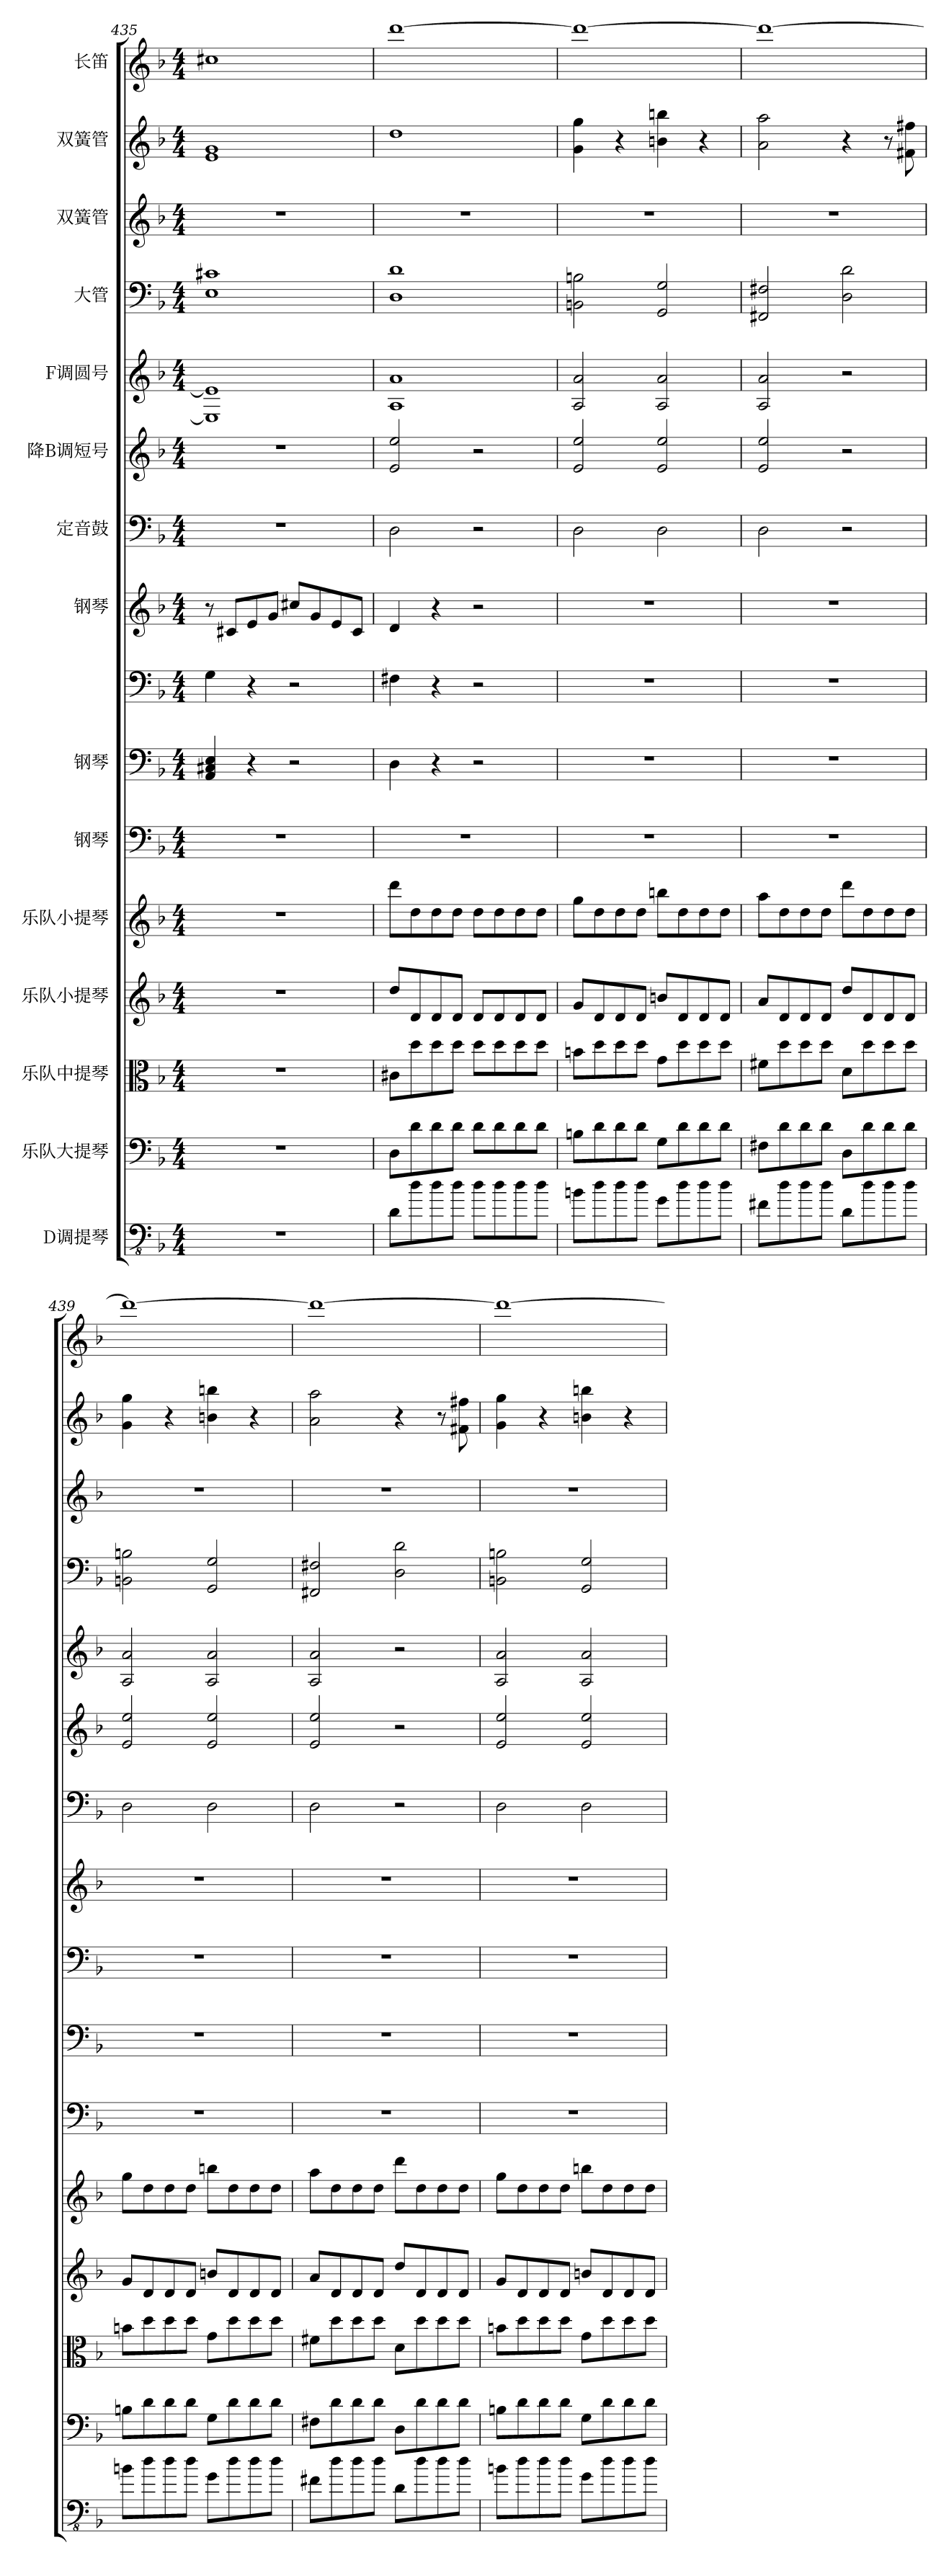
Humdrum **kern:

**kern	**kern	**kern	**kern	**kern	**kern	**kern	**kern	**kern	**kern	**kern	**kern	**kern	**kern	**kern	**kern
*part15	*part14	*part13	*part12	*part11	*part10	*part9	*part9	*part8	*part7	*part6	*part5	*part4	*part3	*part2	*part1
*staff16	*staff15	*staff14	*staff13	*staff12	*staff11	*staff10	*staff9	*staff8	*staff7	*staff6	*staff5	*staff4	*staff3	*staff2	*staff1
*I"D调提琴	*I"乐队大提琴	*I"乐队中提琴	*I"乐队小提琴	*I"乐队小提琴	*I"钢琴	*I"钢琴	*	*I"钢琴	*I"定音鼓	*I"降B调短号	*I"F调圆号	*I"大管	*I"双簧管	*I"双簧管	*I"长笛
!!LO:PB:g=z
*clefFv4	*clefF4	*clefC3	*clefG2	*clefG2	*clefF4	*clefF4	*clefF4	*clefG2	*clefF4	*clefG2	*clefG2	*clefF4	*clefG2	*clefG2	*clefG2
*ITrd7c12	*	*	*	*	*	*	*	*	*	*ITrd1c2	*ITrd4c7	*	*	*	*
*k[b-]	*k[b-]	*k[b-]	*k[b-]	*k[b-]	*k[b-]	*k[b-]	*k[b-]	*k[b-]	*k[b-]	*k[b-e-a-]	*k[b-e-]	*k[b-]	*k[b-]	*k[b-]	*k[b-]
*M4/4	*M4/4	*M4/4	*M4/4	*M4/4	*M4/4	*M4/4	*M4/4	*M4/4	*M4/4	*M4/4	*M4/4	*M4/4	*M4/4	*M4/4	*M4/4
=435	=435	=435	=435	=435	=435	=435	=435	=435	=435	=435	=435	=435	=435	=435	=435
1r	1r	1r	1r	1r	1r	4AA/ 4C#X/ 4E/	4G\	8r	1r	1r	1AA] 1A]	1E 1c#X	1r	1e 1g	1cc#X
.	.	.	.	.	.	.	.	8c#X/L	.	.	.	.	.	.	.
.	.	.	.	.	.	4r	4r	8e/	.	.	.	.	.	.	.
.	.	.	.	.	.	.	.	8g/J	.	.	.	.	.	.	.
.	.	.	.	.	.	2r	2r	8cc#X/L	.	.	.	.	.	.	.
.	.	.	.	.	.	.	.	8g/	.	.	.	.	.	.	.
.	.	.	.	.	.	.	.	8e/	.	.	.	.	.	.	.
.	.	.	.	.	.	.	.	8c#/J	.	.	.	.	.	.	.
=436	=436	=436	=436	=436	=436	=436	=436	=436	=436	=436	=436	=436	=436	=436	=436
8DD\L	8D\L	8c#X\L	8dd/L	8ddd\L	1r	4D\	4F#X\	4d/	2D\	2d/ 2dd/	1D 1d	1D 1d	1r	1dd	[1ddd
8D\	8d\	8dd\	8d/	8dd\	.	.	.	.	.	.	.	.	.	.	.
8D\	8d\	8dd\	8d/	8dd\	.	4r	4r	4r	.	.	.	.	.	.	.
8D\J	8d\J	8dd\J	8d/J	8dd\J	.	.	.	.	.	.	.	.	.	.	.
8D\L	8d\L	8dd\L	8d/L	8dd\L	.	2r	2r	2r	2r	2r	.	.	.	.	.
8D\	8d\	8dd\	8d/	8dd\	.	.	.	.	.	.	.	.	.	.	.
8D\	8d\	8dd\	8d/	8dd\	.	.	.	.	.	.	.	.	.	.	.
8D\J	8d\J	8dd\J	8d/J	8dd\J	.	.	.	.	.	.	.	.	.	.	.
=437	=437	=437	=437	=437	=437	=437	=437	=437	=437	=437	=437	=437	=437	=437	=437
8BBn\L	8Bn\L	8bn\L	8g/L	8gg\L	1r	1r	1r	1r	2D\	2d/ 2dd/	2D/ 2d/	2BBn\ 2Bn\	1r	4g\ 4gg\	1ddd_
8D\	8d\	8dd\	8d/	8dd\	.	.	.	.	.	.	.	.	.	.	.
8D\	8d\	8dd\	8d/	8dd\	.	.	.	.	.	.	.	.	.	4r	.
8D\J	8d\J	8dd\J	8d/J	8dd\J	.	.	.	.	.	.	.	.	.	.	.
8GG\L	8G\L	8g\L	8bn/L	8bbn\L	.	.	.	.	2D\	2d/ 2dd/	2D/ 2d/	2GG/ 2G/	.	4bn\ 4bbn\	.
8D\	8d\	8dd\	8d/	8dd\	.	.	.	.	.	.	.	.	.	.	.
8D\	8d\	8dd\	8d/	8dd\	.	.	.	.	.	.	.	.	.	4r	.
8D\J	8d\J	8dd\J	8d/J	8dd\J	.	.	.	.	.	.	.	.	.	.	.
!!LO:PB:g=z
=438	=438	=438	=438	=438	=438	=438	=438	=438	=438	=438	=438	=438	=438	=438	=438
8FF#X\L	8F#X\L	8f#X\L	8a/L	8aa\L	1r	1r	1r	1r	2D\	2d/ 2dd/	2D/ 2d/	2FF#X/ 2F#X/	1r	2a\ 2aa\	1ddd_
8D\	8d\	8dd\	8d/	8dd\	.	.	.	.	.	.	.	.	.	.	.
8D\	8d\	8dd\	8d/	8dd\	.	.	.	.	.	.	.	.	.	.	.
8D\J	8d\J	8dd\J	8d/J	8dd\J	.	.	.	.	.	.	.	.	.	.	.
8DD\L	8D\L	8d\L	8dd/L	8ddd\L	.	.	.	.	2r	2r	2r	2D\ 2d\	.	4r	.
8D\	8d\	8dd\	8d/	8dd\	.	.	.	.	.	.	.	.	.	.	.
8D\	8d\	8dd\	8d/	8dd\	.	.	.	.	.	.	.	.	.	8r	.
8D\J	8d\J	8dd\J	8d/J	8dd\J	.	.	.	.	.	.	.	.	.	8f#X\ 8ff#X\	.
=439	=439	=439	=439	=439	=439	=439	=439	=439	=439	=439	=439	=439	=439	=439	=439
8BBn\L	8Bn\L	8bn\L	8g/L	8gg\L	1r	1r	1r	1r	2D\	2d/ 2dd/	2D/ 2d/	2BBn\ 2Bn\	1r	4g\ 4gg\	1ddd_
8D\	8d\	8dd\	8d/	8dd\	.	.	.	.	.	.	.	.	.	.	.
8D\	8d\	8dd\	8d/	8dd\	.	.	.	.	.	.	.	.	.	4r	.
8D\J	8d\J	8dd\J	8d/J	8dd\J	.	.	.	.	.	.	.	.	.	.	.
8GG\L	8G\L	8g\L	8bn/L	8bbn\L	.	.	.	.	2D\	2d/ 2dd/	2D/ 2d/	2GG/ 2G/	.	4bn\ 4bbn\	.
8D\	8d\	8dd\	8d/	8dd\	.	.	.	.	.	.	.	.	.	.	.
8D\	8d\	8dd\	8d/	8dd\	.	.	.	.	.	.	.	.	.	4r	.
8D\J	8d\J	8dd\J	8d/J	8dd\J	.	.	.	.	.	.	.	.	.	.	.
=440	=440	=440	=440	=440	=440	=440	=440	=440	=440	=440	=440	=440	=440	=440	=440
8FF#X\L	8F#X\L	8f#X\L	8a/L	8aa\L	1r	1r	1r	1r	2D\	2d/ 2dd/	2D/ 2d/	2FF#X/ 2F#X/	1r	2a\ 2aa\	1ddd_
8D\	8d\	8dd\	8d/	8dd\	.	.	.	.	.	.	.	.	.	.	.
8D\	8d\	8dd\	8d/	8dd\	.	.	.	.	.	.	.	.	.	.	.
8D\J	8d\J	8dd\J	8d/J	8dd\J	.	.	.	.	.	.	.	.	.	.	.
8DD\L	8D\L	8d\L	8dd/L	8ddd\L	.	.	.	.	2r	2r	2r	2D\ 2d\	.	4r	.
8D\	8d\	8dd\	8d/	8dd\	.	.	.	.	.	.	.	.	.	.	.
8D\	8d\	8dd\	8d/	8dd\	.	.	.	.	.	.	.	.	.	8r	.
8D\J	8d\J	8dd\J	8d/J	8dd\J	.	.	.	.	.	.	.	.	.	8f#X\ 8ff#X\	.
!!LO:PB:g=z
=441	=441	=441	=441	=441	=441	=441	=441	=441	=441	=441	=441	=441	=441	=441	=441
8BBn\L	8Bn\L	8bn\L	8g/L	8gg\L	1r	1r	1r	1r	2D\	2d/ 2dd/	2D/ 2d/	2BBn\ 2Bn\	1r	4g\ 4gg\	1ddd_
8D\	8d\	8dd\	8d/	8dd\	.	.	.	.	.	.	.	.	.	.	.
8D\	8d\	8dd\	8d/	8dd\	.	.	.	.	.	.	.	.	.	4r	.
8D\J	8d\J	8dd\J	8d/J	8dd\J	.	.	.	.	.	.	.	.	.	.	.
8GG\L	8G\L	8g\L	8bn/L	8bbn\L	.	.	.	.	2D\	2d/ 2dd/	2D/ 2d/	2GG/ 2G/	.	4bn\ 4bbn\	.
8D\	8d\	8dd\	8d/	8dd\	.	.	.	.	.	.	.	.	.	.	.
8D\	8d\	8dd\	8d/	8dd\	.	.	.	.	.	.	.	.	.	4r	.
8D\J	8d\J	8dd\J	8d/J	8dd\J	.	.	.	.	.	.	.	.	.	.	.
=	=	=	=	=	=	=	=	=	=	=	=	=	=	=	=
*-	*-	*-	*-	*-	*-	*-	*-	*-	*-	*-	*-	*-	*-	*-	*-
